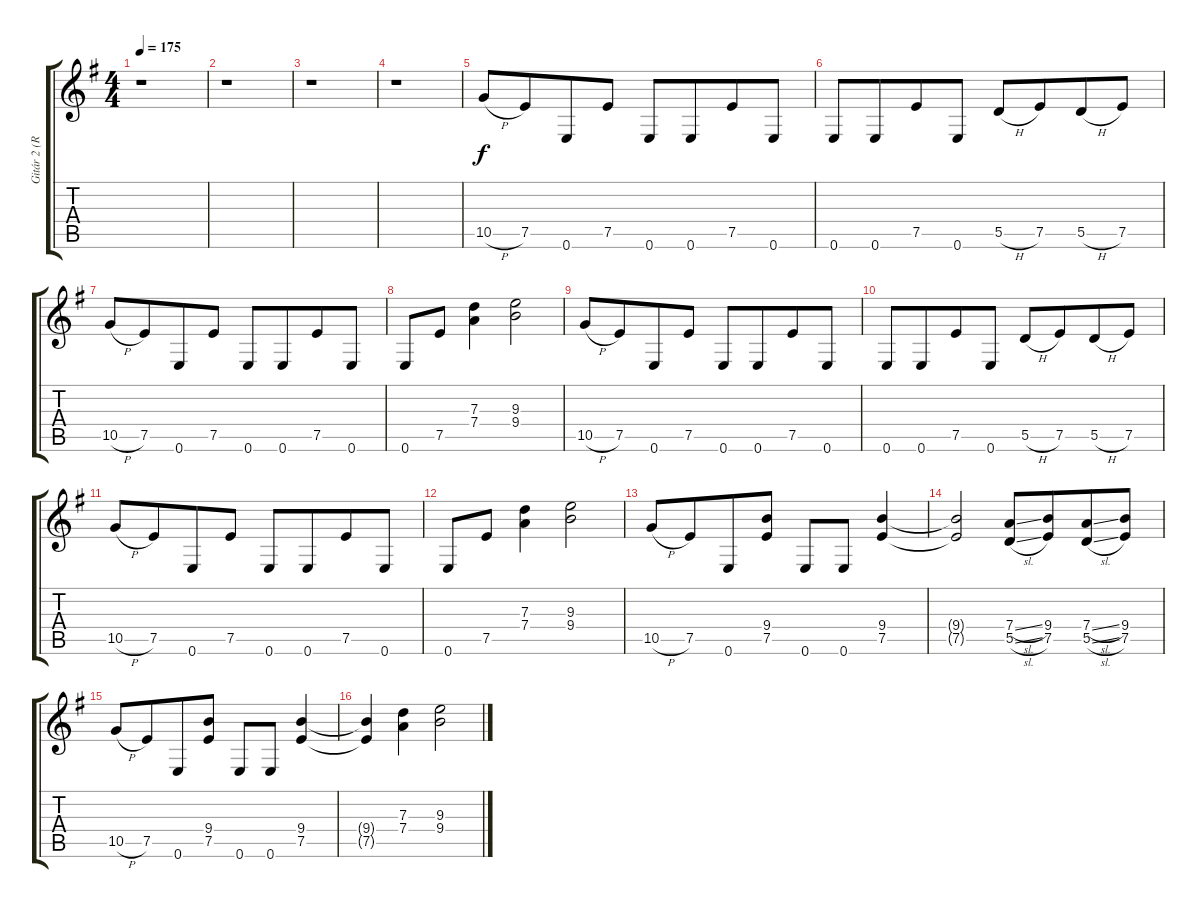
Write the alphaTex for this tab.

\track ("Gitár 2 (Ritchie Blackmore)" "Gitár 2 (R") {instrument distortionguitar}
\staff {score tabs}
\tuning (E4 B3 G3 D3 A2 E2) {hide}
\ts (4 4)
\tempo 175
\clef g2
\ks g
r.1{dy f} |
r.1 |
r.1 |
r.1 |
10.5{h}.8 7.5.8{beam merge} 0.6.8 7.5.8 0.6.8 0.6.8{beam merge} 7.5.8 0.6.8 |
0.6.8 0.6.8{beam merge} 7.5.8 0.6.8 5.5{h}.8 7.5.8{beam merge} 5.5{h}.8 7.5.8 |
10.5{h}.8 7.5.8{beam merge} 0.6.8 7.5.8 0.6.8 0.6.8{beam merge} 7.5.8 0.6.8 |
0.6.8 7.5.8 (7.3 7.4).4 (9.3 9.4).2 |
10.5{h}.8 7.5.8{beam merge} 0.6.8 7.5.8 0.6.8 0.6.8{beam merge} 7.5.8 0.6.8 |
0.6.8 0.6.8{beam merge} 7.5.8 0.6.8 5.5{h}.8 7.5.8{beam merge} 5.5{h}.8 7.5.8 |
10.5{h}.8 7.5.8{beam merge} 0.6.8 7.5.8 0.6.8 0.6.8{beam merge} 7.5.8 0.6.8 |
0.6.8 7.5.8 (7.3 7.4).4 (9.3 9.4).2 |
10.5{h}.8 7.5.8{beam merge} 0.6.8 (9.4 7.5).8 0.6.8 0.6.8 (9.4 7.5).4 |
(9.4{t} 7.5{t}).2 (7.4{sl} 5.5{sl}).8 (9.4 7.5).8{beam merge} (7.4{sl} 5.5{sl}).8 (9.4 7.5).8 |
10.5{h}.8 7.5.8{beam merge} 0.6.8 (9.4 7.5).8 0.6.8 0.6.8 (9.4 7.5).4 |
(9.4{t} 7.5{t}).4 (7.3 7.4).4 (9.3 9.4).2
